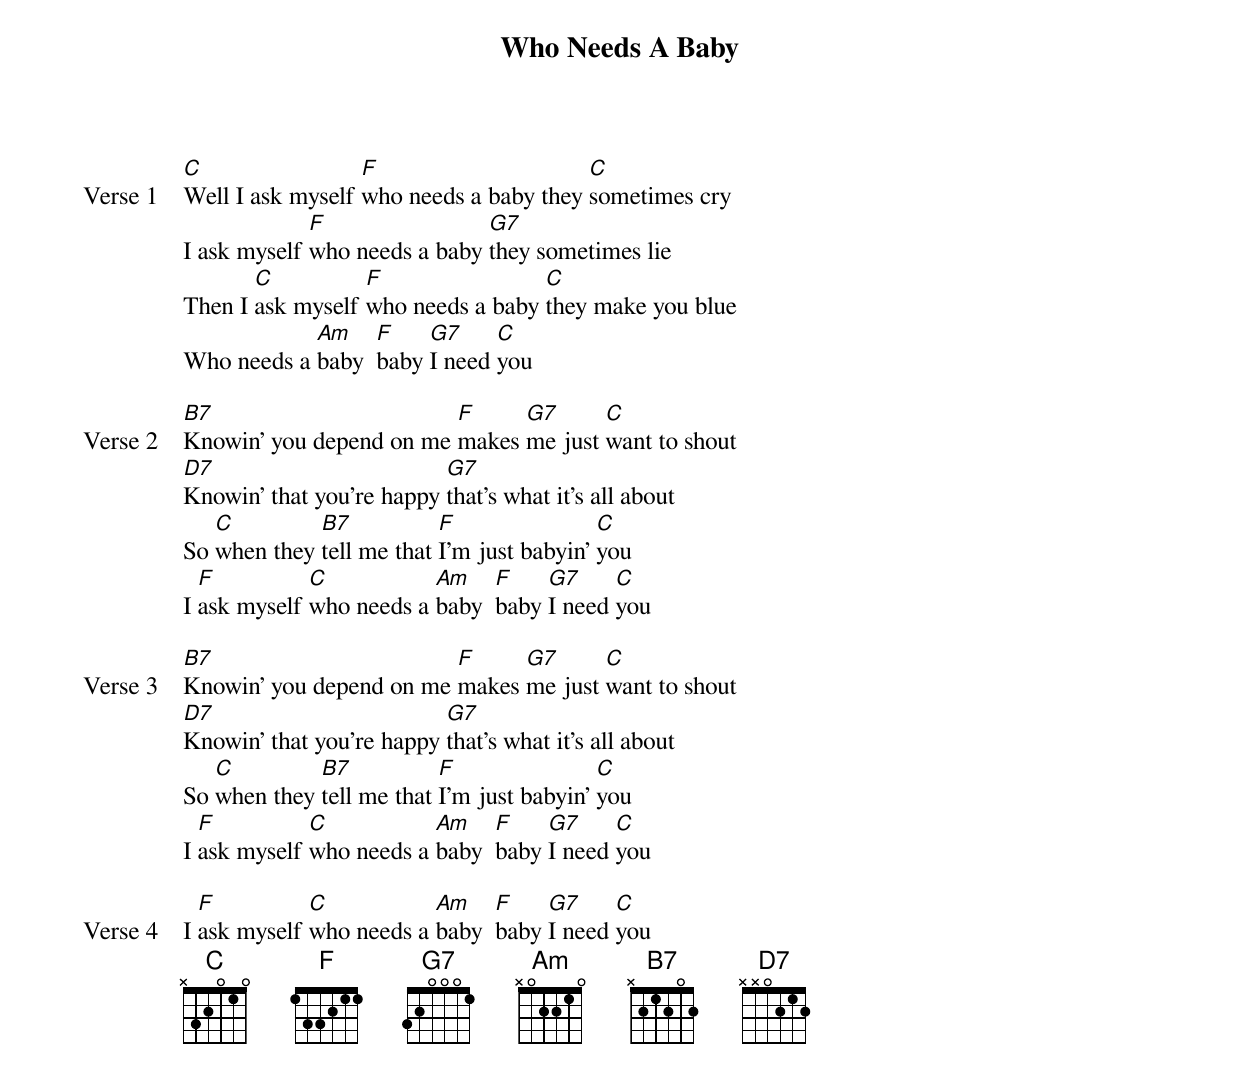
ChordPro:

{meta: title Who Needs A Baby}
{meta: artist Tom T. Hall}

{start_of_verse: Verse 1}
[C]Well I ask myself [F]who needs a baby they [C]sometimes cry
I ask myself [F]who needs a baby [G7]they sometimes lie
Then I [C]ask myself [F]who needs a baby [C]they make you blue
Who needs a [Am]baby  [F]baby [G7]I need [C]you
{end_of_verse}

{start_of_verse: Verse 2}
[B7]Knowin' you depend on me [F]makes [G7]me just [C]want to shout
[D7]Knowin' that you're happy [G7]that's what it's all about
So [C]when they [B7]tell me that [F]I'm just babyin' [C]you
I [F]ask myself [C]who needs a [Am]baby  [F]baby [G7]I need [C]you
{end_of_verse}

{start_of_verse: Verse 3}
[B7]Knowin' you depend on me [F]makes [G7]me just [C]want to shout
[D7]Knowin' that you're happy [G7]that's what it's all about
So [C]when they [B7]tell me that [F]I'm just babyin' [C]you
I [F]ask myself [C]who needs a [Am]baby  [F]baby [G7]I need [C]you
{end_of_verse}

{start_of_verse: Verse 4}
I [F]ask myself [C]who needs a [Am]baby  [F]baby [G7]I need [C]you
{end_of_verse}
